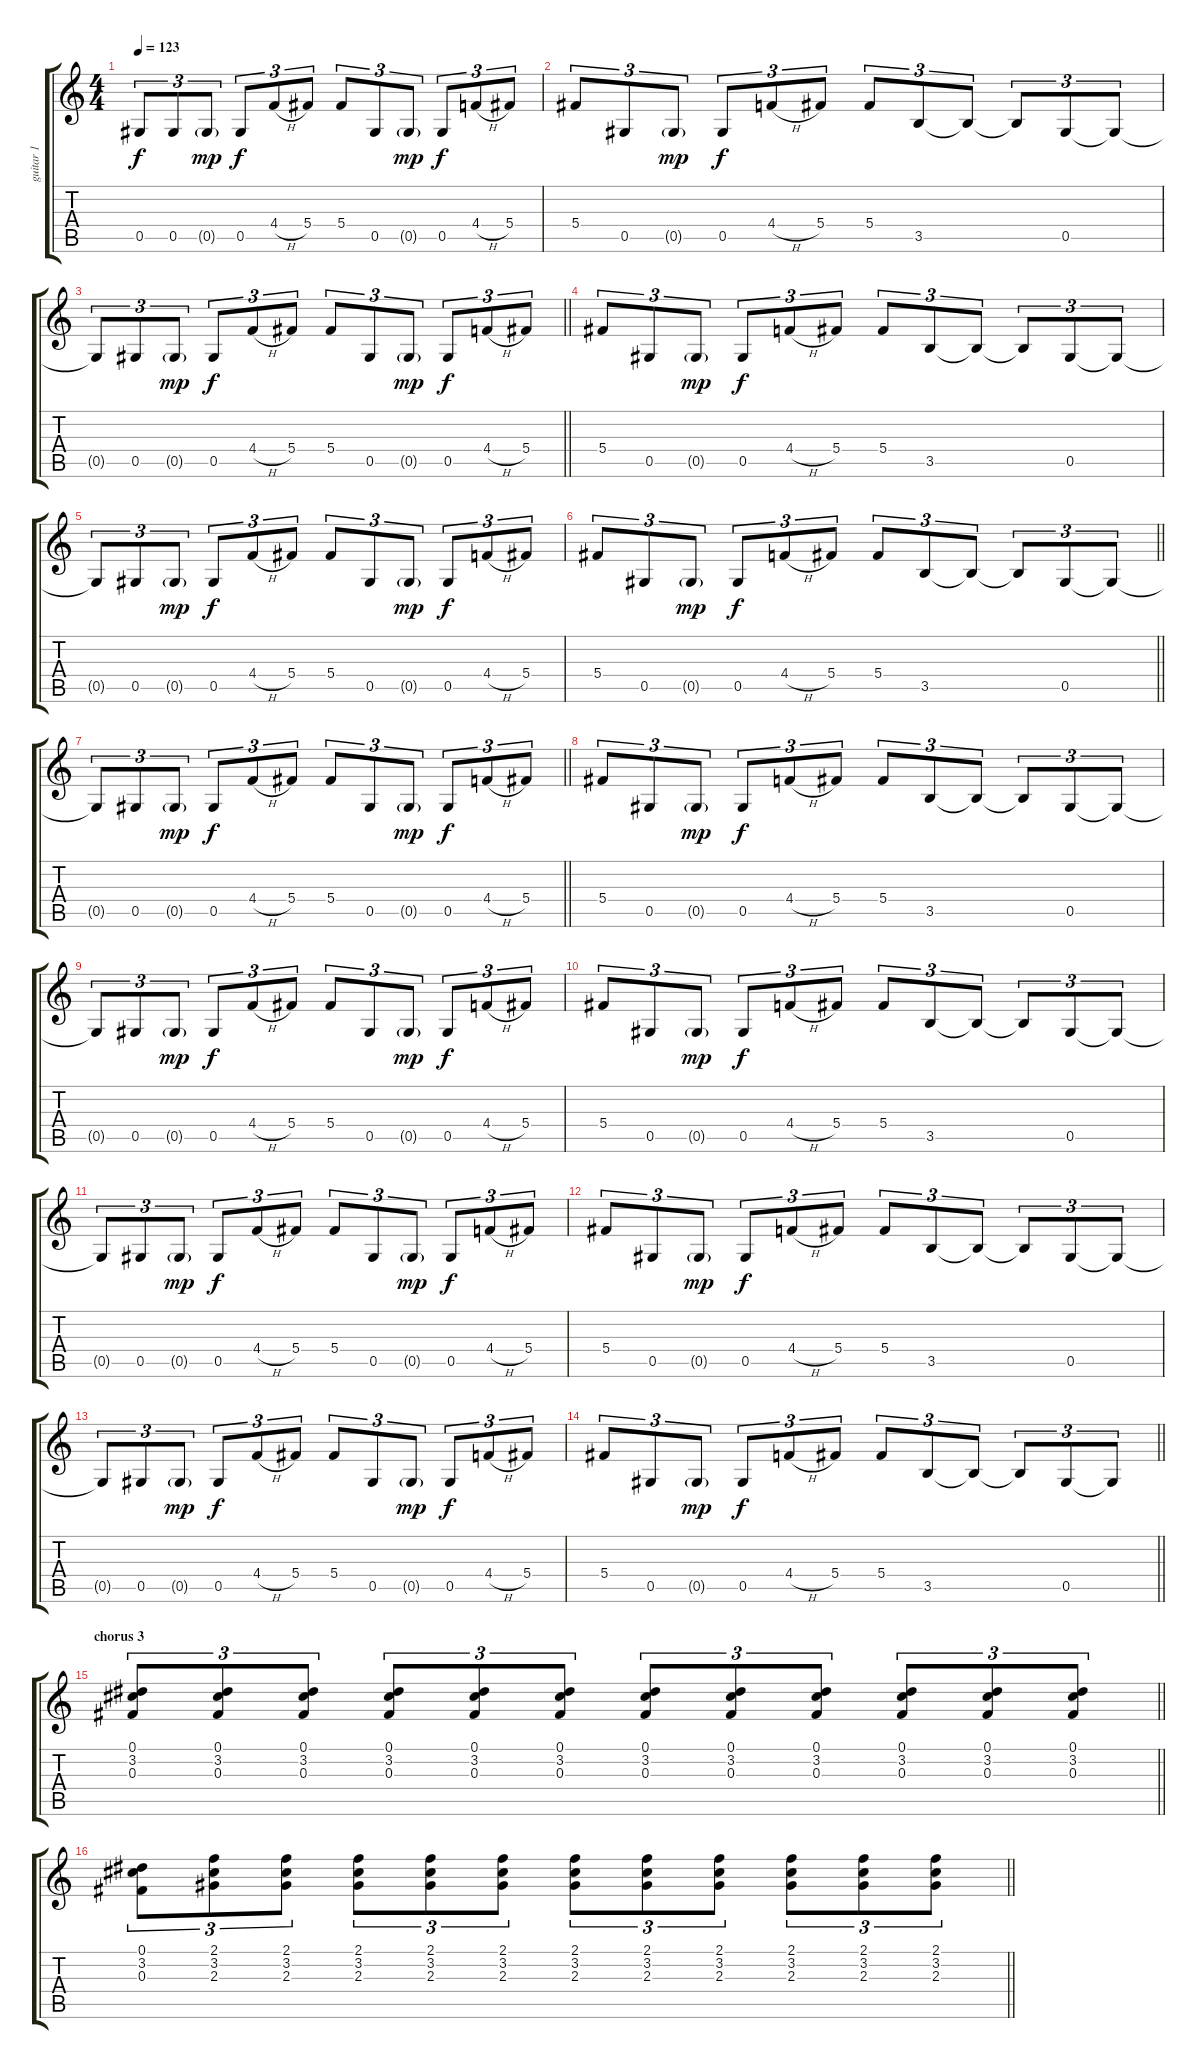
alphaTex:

\track ("guitar 1" "guitar 1") {instrument overdrivenguitar}
\staff {score tabs}
\tuning (Eb4 Bb3 Gb3 Db3 Ab2 Eb2) {hide}
\ts (4 4)
\tempo 123
\clef g2
\ks c
0.5{t}.8{tu (3 2) dy f} 0.5.8{tu (3 2)} 0.5{g}.8{tu (3 2) dy mp} 0.5.8{tu (3 2) dy f} 4.4{h}.8{tu (3 2)} 5.4.8{tu (3 2)} 5.4.8{tu (3 2)} 0.5.8{tu (3 2)} 0.5{g}.8{tu (3 2) dy mp} 0.5.8{tu (3 2) dy f} 4.4{h}.8{tu (3 2)} 5.4.8{tu (3 2)} |
5.4.8{tu (3 2)} 0.5.8{tu (3 2)} 0.5{g}.8{tu (3 2) dy mp} 0.5.8{tu (3 2) dy f} 4.4{h}.8{tu (3 2)} 5.4.8{tu (3 2)} 5.4.8{tu (3 2)} 3.5.8{tu (3 2)} 3.5{t}.8{tu (3 2)} 3.5{t}.8{tu (3 2)} 0.5.8{tu (3 2)} 0.5{t}.8{tu (3 2)} |
\barLineRight lightlight
0.5{t}.8{tu (3 2)} 0.5.8{tu (3 2)} 0.5{g}.8{tu (3 2) dy mp} 0.5.8{tu (3 2) dy f} 4.4{h}.8{tu (3 2)} 5.4.8{tu (3 2)} 5.4.8{tu (3 2)} 0.5.8{tu (3 2)} 0.5{g}.8{tu (3 2) dy mp} 0.5.8{tu (3 2) dy f} 4.4{h}.8{tu (3 2)} 5.4.8{tu (3 2)} |
5.4.8{tu (3 2)} 0.5.8{tu (3 2)} 0.5{g}.8{tu (3 2) dy mp} 0.5.8{tu (3 2) dy f} 4.4{h}.8{tu (3 2)} 5.4.8{tu (3 2)} 5.4.8{tu (3 2)} 3.5.8{tu (3 2)} 3.5{t}.8{tu (3 2)} 3.5{t}.8{tu (3 2)} 0.5.8{tu (3 2)} 0.5{t}.8{tu (3 2)} |
0.5{t}.8{tu (3 2)} 0.5.8{tu (3 2)} 0.5{g}.8{tu (3 2) dy mp} 0.5.8{tu (3 2) dy f} 4.4{h}.8{tu (3 2)} 5.4.8{tu (3 2)} 5.4.8{tu (3 2)} 0.5.8{tu (3 2)} 0.5{g}.8{tu (3 2) dy mp} 0.5.8{tu (3 2) dy f} 4.4{h}.8{tu (3 2)} 5.4.8{tu (3 2)} |
\barLineRight lightlight
5.4.8{tu (3 2)} 0.5.8{tu (3 2)} 0.5{g}.8{tu (3 2) dy mp} 0.5.8{tu (3 2) dy f} 4.4{h}.8{tu (3 2)} 5.4.8{tu (3 2)} 5.4.8{tu (3 2)} 3.5.8{tu (3 2)} 3.5{t}.8{tu (3 2)} 3.5{t}.8{tu (3 2)} 0.5.8{tu (3 2)} 0.5{t}.8{tu (3 2)} |
\barLineRight lightlight
0.5{t}.8{tu (3 2)} 0.5.8{tu (3 2)} 0.5{g}.8{tu (3 2) dy mp} 0.5.8{tu (3 2) dy f} 4.4{h}.8{tu (3 2)} 5.4.8{tu (3 2)} 5.4.8{tu (3 2)} 0.5.8{tu (3 2)} 0.5{g}.8{tu (3 2) dy mp} 0.5.8{tu (3 2) dy f} 4.4{h}.8{tu (3 2)} 5.4.8{tu (3 2)} |
5.4.8{tu (3 2)} 0.5.8{tu (3 2)} 0.5{g}.8{tu (3 2) dy mp} 0.5.8{tu (3 2) dy f} 4.4{h}.8{tu (3 2)} 5.4.8{tu (3 2)} 5.4.8{tu (3 2)} 3.5.8{tu (3 2)} 3.5{t}.8{tu (3 2)} 3.5{t}.8{tu (3 2)} 0.5.8{tu (3 2)} 0.5{t}.8{tu (3 2)} |
0.5{t}.8{tu (3 2)} 0.5.8{tu (3 2)} 0.5{g}.8{tu (3 2) dy mp} 0.5.8{tu (3 2) dy f} 4.4{h}.8{tu (3 2)} 5.4.8{tu (3 2)} 5.4.8{tu (3 2)} 0.5.8{tu (3 2)} 0.5{g}.8{tu (3 2) dy mp} 0.5.8{tu (3 2) dy f} 4.4{h}.8{tu (3 2)} 5.4.8{tu (3 2)} |
5.4.8{tu (3 2)} 0.5.8{tu (3 2)} 0.5{g}.8{tu (3 2) dy mp} 0.5.8{tu (3 2) dy f} 4.4{h}.8{tu (3 2)} 5.4.8{tu (3 2)} 5.4.8{tu (3 2)} 3.5.8{tu (3 2)} 3.5{t}.8{tu (3 2)} 3.5{t}.8{tu (3 2)} 0.5.8{tu (3 2)} 0.5{t}.8{tu (3 2)} |
0.5{t}.8{tu (3 2)} 0.5.8{tu (3 2)} 0.5{g}.8{tu (3 2) dy mp} 0.5.8{tu (3 2) dy f} 4.4{h}.8{tu (3 2)} 5.4.8{tu (3 2)} 5.4.8{tu (3 2)} 0.5.8{tu (3 2)} 0.5{g}.8{tu (3 2) dy mp} 0.5.8{tu (3 2) dy f} 4.4{h}.8{tu (3 2)} 5.4.8{tu (3 2)} |
5.4.8{tu (3 2)} 0.5.8{tu (3 2)} 0.5{g}.8{tu (3 2) dy mp} 0.5.8{tu (3 2) dy f} 4.4{h}.8{tu (3 2)} 5.4.8{tu (3 2)} 5.4.8{tu (3 2)} 3.5.8{tu (3 2)} 3.5{t}.8{tu (3 2)} 3.5{t}.8{tu (3 2)} 0.5.8{tu (3 2)} 0.5{t}.8{tu (3 2)} |
0.5{t}.8{tu (3 2)} 0.5.8{tu (3 2)} 0.5{g}.8{tu (3 2) dy mp} 0.5.8{tu (3 2) dy f} 4.4{h}.8{tu (3 2)} 5.4.8{tu (3 2)} 5.4.8{tu (3 2)} 0.5.8{tu (3 2)} 0.5{g}.8{tu (3 2) dy mp} 0.5.8{tu (3 2) dy f} 4.4{h}.8{tu (3 2)} 5.4.8{tu (3 2)} |
\barLineRight lightlight
5.4.8{tu (3 2)} 0.5.8{tu (3 2)} 0.5{g}.8{tu (3 2) dy mp} 0.5.8{tu (3 2) dy f} 4.4{h}.8{tu (3 2)} 5.4.8{tu (3 2)} 5.4.8{tu (3 2)} 3.5.8{tu (3 2)} 3.5{t}.8{tu (3 2)} 3.5{t}.8{tu (3 2)} 0.5.8{tu (3 2)} 0.5{t}.8{tu (3 2)} |
\section ("" "chorus 3")
\barLineRight lightlight
(0.1 3.2 0.3).8{tu (3 2)} (0.1 3.2 0.3).8{tu (3 2)} (0.1 3.2 0.3).8{tu (3 2)} (0.1 3.2 0.3).8{tu (3 2)} (0.1 3.2 0.3).8{tu (3 2)} (0.1 3.2 0.3).8{tu (3 2)} (0.1 3.2 0.3).8{tu (3 2)} (0.1 3.2 0.3).8{tu (3 2)} (0.1 3.2 0.3).8{tu (3 2)} (0.1 3.2 0.3).8{tu (3 2)} (0.1 3.2 0.3).8{tu (3 2)} (0.1 3.2 0.3).8{tu (3 2)} |
\barLineRight lightlight
(0.1 3.2 0.3).8{tu (3 2)} (2.1 3.2 2.3).8{tu (3 2)} (2.1 3.2 2.3).8{tu (3 2)} (2.1 3.2 2.3).8{tu (3 2)} (2.1 3.2 2.3).8{tu (3 2)} (2.1 3.2 2.3).8{tu (3 2)} (2.1 3.2 2.3).8{tu (3 2)} (2.1 3.2 2.3).8{tu (3 2)} (2.1 3.2 2.3).8{tu (3 2)} (2.1 3.2 2.3).8{tu (3 2)} (2.1 3.2 2.3).8{tu (3 2)} (2.1 3.2 2.3).8{tu (3 2)}
